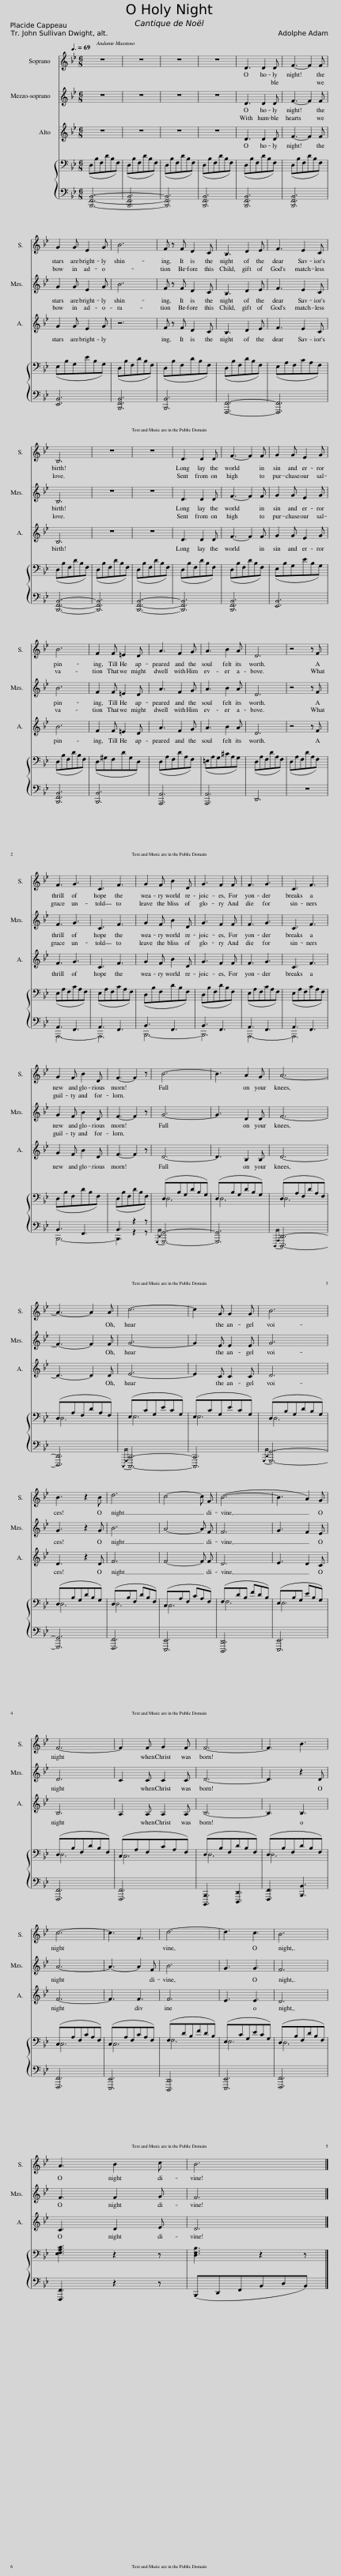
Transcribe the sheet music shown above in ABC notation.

X:1
%%score 1 2 3 { ( 4 7 ) | ( 5 6 ) }
L:1/8
Q:3/8=69
M:6/8
I:linebreak $
K:Bb
V:1 treble
V:2 treble
V:3 treble
V:4 bass
V:7 bass
V:5 bass
V:6 bass
V:1
 z6 | z6 | z6 | z6 | D3 D2 D | %5
 F3- F2 F |$ G2 G E2 G | B6 | F z F D2 C | B,3 D2 E | %10
 F3 E2 C |$ B,6 | z6 | z6 | D3 D2 D | %15
 F3- F2 F | G2 G E2 G |$ B6 | F2 F =E2 D | A3 F2 G | %20
 A3 B2 A | D6 | z4 z F |$ F3 G3 | C3 F3 | %25
 G2 F B2 D | G3 F2 F | F3 G3 | C3 F3 |$ G2 F B2 D | %30
 F3- F2 z | B6- | B3 A2 G | A6- |$ A3- A2 A | %35
 c6- | c2 G G2 G | B6 |$ B3 z2 B | d6 | %40
 c4- c F | (B6- | B3 A2) G |$ F6- | F2 F G2 F | %45
 F6- | F3 B3 |$ c6- | c3 F3 | d6- | %50
 d3 c3 | B6 |$ A3 B2 c | B6 |] %54
V:2
 z6 | z6 | z6 | z6 | D3 D2 D | %5
 F3- F2 F |$ G2 G E2 G | B6 | F z F D2 C | B,3 D2 E | %10
 F3 E2 C |$ B,6 | z6 | z6 | D3 D2 D | %15
 F3- F2 F | G2 G E2 G |$ B6 | F2 F =E2 D | A3 F2 G | %20
 A3 B2 A | D6 | z4 z F |$ F3 G3 | C3 F3 | %25
 G2 F B2 D | G3 F2 F | F3 G3 | C3 F3 |$ G2 F B2 D | %30
 F3- F2 z | G6- | G3 D2 D | F6- |$ F3- F2 F | %35
 G6- | G2 E E2 E | G6 |$ G3 z2 G | B6 | %40
 A4- A F | F6 | G3 F2 E |$ D6 | C2 C C2 C | %45
 D6- | D3 z2 D |$ A6- | A3- A2 F | B6 | %50
 G3 G3 | F6 |$ F3 F2 G | F6 |] %54
V:3
 z6 | z6 | z6 | z6 | D3 D2 D | %5
 F3- F2 F |$ G2 G E2 G | z6 | F z F D2 C | B,3 D2 E | %10
 F3 E2 C |$ B,6 | z6 | z6 | D3 D2 D | %15
 F3- F2 F | G2 G E2 G |$ B6 | F2 F =E2 D | A3 F2 G | %20
 A3 B2 A | D6 | z4 z F |$ F3 G3 | C3 F3 | %25
 G2 F B2 D | G3 F2 F | F3 G3 | C3 F3 |$ G2 F B2 D | %30
 F3- F2 z | D6- | D3 B,2 B, | D6- |$ D3- D2 D | %35
 E6- | E2 C C2 C | D6 |$ D3 z2 D | F6 | %40
 F4- F F | D6 | E3 D2 C |$ B,6 | A,2 A, A,2 A, | %45
 B,6- | B,3 B,3 |$ F6- | F3 F3 | F6 | %50
 E3 E3 | D6 |$ C3 D2 E | D6 |] %54
V:4
 (D,B,F,DB,F,) | (D,B,F,DB,F,) | (D,B,F,DB,F,) | (D,B,F,DB,F,) | (D,B,F,DB,F,) | %5
 (D,B,F,DB,F,) |$ (E,B,G,EB,G,) | (D,B,F,DB,F,) | (D,B,F,DB,F,) | (D,B,F,DB,F,) | %10
 (E,A,F,CA,F,) |$ (D,B,F,DB,F,) | (D,B,F,DB,F,) | (D,B,F,DB,F,) | (D,B,F,DB,F,) | %15
 (D,B,F,DB,F,) | (E,B,G,EB,G,) |$ (D,B,F,DB,F,) | (D,^G,F,DG,D,) | (D,A,F,DA,F,) | %20
 (=E,A,G,^CA,G,) | (D,A,F,DA,F,) | (D,A,F,DA,F,) |$ (E,A,F,CA,F,) | (E,A,F,CA,F,) | %25
 (D,B,F,DB,F,) | (D,B,F,DB,F,) | (E,A,F,CA,F,) | (E,A,F,CA,F,) |$ (D,B,F,DB,F,) | %30
 (D,B,F,DB,F,) | (D,B,G,DB,G,) | (D,B,G,DB,G,) | (D,A,F,DA,F,) |$ (D,A,F,DA,F,) | %35
 (E,CG,ECG,) | (E,CG,ECG,) | (D,B,G,DB,G,) |$ (D,B,G,DB,G,) | (D,B,F, DB,F,) | %40
 (C,A,F, CA,F,) | (F,DB, FDB,) | (E,B,G, EB,G,) |$ (D,B,F,DB,F,) | (C,A,F,CA,F,) | %45
 (D,B,F,DB,F,) | (D,B,F,DB,F,) |$ (C,A,F,CA,F,) | (C,A,F,CA,F,) | (F,DB,FDB,) | %50
 (E,CG,ECG,) | (D,B,F,DB,F,) |$ [E,F,A,C]3 z2 z | [D,F,B,]3 z2 z |] %54
V:5
 [B,,,F,,B,,]6- | [B,,,F,,B,,]6 | [B,,,F,,B,,]6 | [B,,,F,,B,,]6 | [B,,,F,,B,,]6 | %5
 [B,,,F,,B,,]6 |$ [E,,B,,]6 | [B,,,F,,B,,]6 | [B,,,B,,]6 | [F,,,F,,]6- | %10
 [F,,,F,,]6 |$ [B,,,F,,B,,]6- | [B,,,F,,B,,]6 | [B,,,F,,B,,]6- | [B,,,F,,B,,]6 | %15
 [B,,,F,,B,,]6 | [E,,B,,]6 |$ [B,,,F,,B,,]6 | [B,,,B,,]6 | [A,,,A,,]6 | %20
 [A,,,A,,]6 | D,,6 | z6 |$ A,,3 F,,3 | A,,3 F,,3 | %25
 B,,3 F,,3 | B,,3 F,,3 | A,,3 F,,3 | A,,3 F,,3 |$ B,,3 F,,3 | %30
 B,,3 z2 z |{G,,,-D,,} [G,,,G,,]6- | [G,,,G,,]6 |{D,,,-A,,,} [D,,,D,,]6- |$ [D,,,D,,]6 | %35
{C,,,-G,,,} [C,,,C,,]6- | [C,,,C,,]6 |{G,,,-D,,} [G,,,G,,]6- |$ [G,,,G,,]6 | [F,,,F,,]6 | %40
 [E,,,E,,]6 | [D,,,D,,]6 | [E,,,E,,]6 |$ [F,,,F,,]6 | [F,,,F,,]6 | %45
 [B,,,,B,,,]3 [D,,,D,,]3 | [F,,,F,,]3 [B,,,B,,]3 |$ [F,,,F,,]6 | [E,,,E,,]6 | [D,,,D,,]6 | %50
 [E,,,E,,]6 | [F,,,F,,]6 |$ [F,,,F,,]3 z2 z | (B,,,D,,F,,B,,D,B,,) |] %54
V:6
 x6 | x6 | x6 | x6 | x6 | %5
 x6 |$ x6 | x6 | x6 | x6 | %10
 x6 |$ x6 | x6 | x6 | x6 | %15
 x6 | x6 |$ x6 | x6 | x6 | %20
 x6 | x6 | x6 |$ A,,,6- | A,,,6 | %25
 B,,,6- | B,,,6 | A,,,6- | A,,,6 |$ B,,,6- | %30
 B,,,3 z2 z | x6 | x6 | x6 |$ x6 | %35
 x6 | x6 | x6 |$ x6 | x6 | %40
 x6 | x6 | x6 |$ x6 | x6 | %45
 x6 | x6 |$ x6 | x6 | x6 | %50
 x6 | x6 |$ x6 | x6 |] %54
V:7
 x6 | x6 | x6 | x6 | x6 | %5
 x6 |$ x6 | x6 | x6 | x6 | %10
 x6 |$ x6 | x6 | x6 | x6 | %15
 x6 | x6 |$ x6 | x6 | x6 | %20
 x6 | x6 | x6 |$ x6 | x6 | %25
 x6 | x6 | x6 | x6 |$ x6 | %30
 x6 | D,6 | D,6 | D,6 |$ D,6 | %35
 E,6 | E,6 | D,6 |$ D,6 | D,6 | %40
 C,6 | F,6 | E,6 |$ D,6 | C,6 | %45
 D,6 | D,6 |$ C,6 | C,6 | F,6 | %50
 E,6 | D,6 |$ x6 | x6 |] %54
